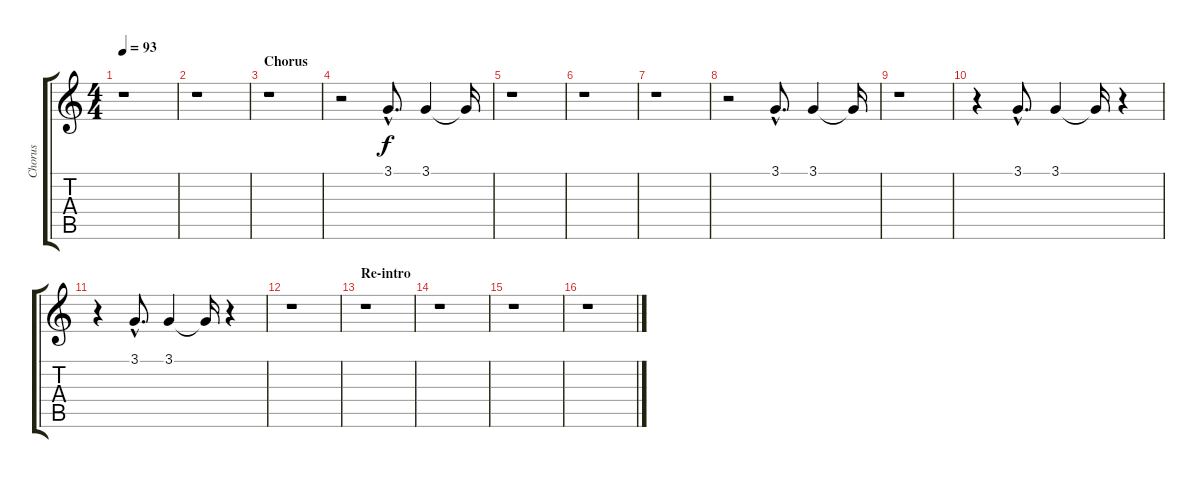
\track ("Chorus" "Chorus") {instrument baritonesax}
\staff {score tabs}
\tuning (E4 B3 G3 D3 A2 E2) {hide}
\ts (4 4)
\tempo 93
\clef g2
\ks c
r.1{dy f} |
r.1 |
\section ("" "Chorus")
r.1 |
r.2 3.1{hac}.8{d} 3.1.4 3.1{t}.16 |
r.1 |
r.1 |
r.1 |
r.2 3.1{hac}.8{d} 3.1.4 3.1{t}.16 |
r.1 |
r.4 3.1{hac}.8{d} 3.1.4 3.1{t}.16 r.4 |
r.4 3.1{hac}.8{d} 3.1.4 3.1{t}.16 r.4 |
r.1 |
\section ("" "Re-intro")
r.1 |
r.1 |
r.1 |
r.1
